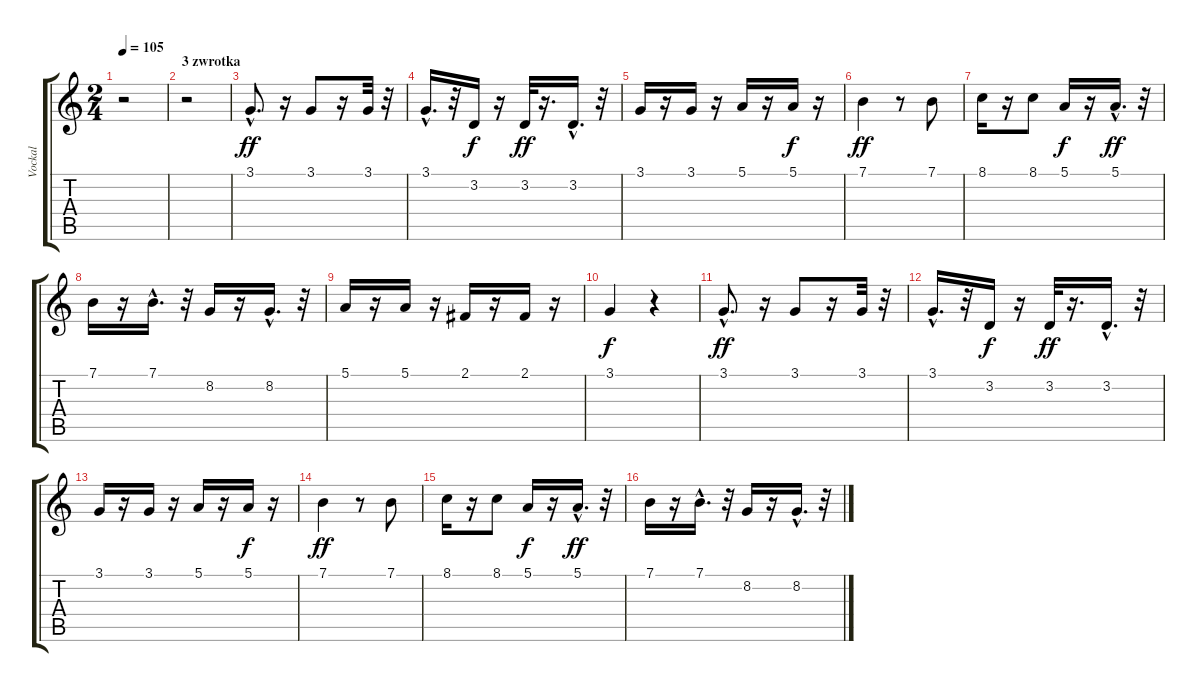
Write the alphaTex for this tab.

\track ("Vockal" "Vockal") {instrument fx4atmosphere}
\staff {score tabs}
\tuning (E4 B3 G3 D3 A2 E2) {hide}
\ts (2 4)
\tempo 105
\clef g2
\ks c
r.2{dy fff} |
\section ("" "3 zwrotka ")
r.2 |
3.1{hac}.8{d dy ff} r.16 3.1.8 r.16 3.1.32 r.32 |
3.1{hac}.16{d} r.32 3.2.16{dy f} r.16 3.2.32{dy ff} r.16{d} 3.2{hac}.16{d} r.32 |
3.1.16 r.16 3.1.16 r.16 5.1.16 r.16 5.1.16{dy f} r.16 |
7.1.4{dy ff} r.8 7.1.8 |
8.1.16 r.16 8.1.8 5.1.16{dy f} r.16 5.1{hac}.16{d dy ff} r.32 |
7.1.16 r.16 7.1{hac}.16{d} r.32 8.2.16 r.16 8.2{hac}.16{d} r.32 |
5.1.16 r.16 5.1.16 r.16 2.1.16 r.16 2.1.16 r.16 |
3.1.4{dy f} r.4 |
3.1{hac}.8{d dy ff} r.16 3.1.8 r.16 3.1.32 r.32 |
3.1{hac}.16{d} r.32 3.2.16{dy f} r.16 3.2.32{dy ff} r.16{d} 3.2{hac}.16{d} r.32 |
3.1.16 r.16 3.1.16 r.16 5.1.16 r.16 5.1.16{dy f} r.16 |
7.1.4{dy ff} r.8 7.1.8 |
8.1.16 r.16 8.1.8 5.1.16{dy f} r.16 5.1{hac}.16{d dy ff} r.32 |
7.1.16 r.16 7.1{hac}.16{d} r.32 8.2.16 r.16 8.2{hac}.16{d} r.32
